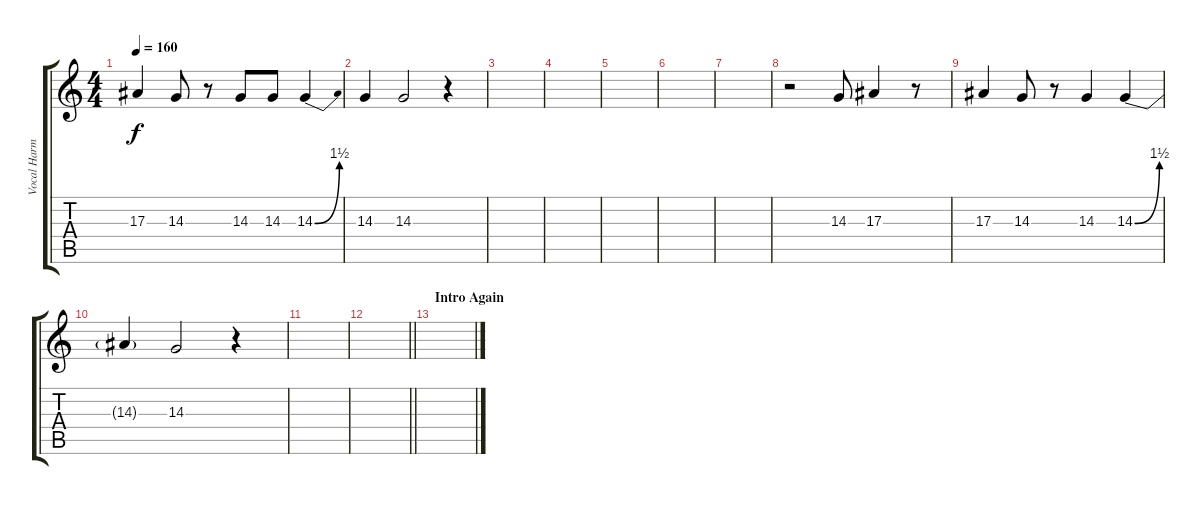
\track ("Vocal Harmony" "Vocal Harm") {instrument clarinet}
\staff {score tabs}
\tuning (D4 A3 F3 C3 G2 C2) {hide}
\ts (4 4)
\tempo 160
\clef g2
\ks c
17.3.4{dy f} 14.3.8 r.8 14.3.8 14.3.8 14.3{be (bend 0 0 60 6)}.4 |
14.3.4 14.3.2 r.4 |
|
|
|
|
|
r.2 14.3.8 17.3.4 r.8 |
17.3.4 14.3.8 r.8 14.3.4 14.3{be (bend 0 0 60 6)}.4 |
14.3{t}.4 14.3.2 r.4 |
|
\barLineRight lightlight
|
\section ("" "Intro Again")
